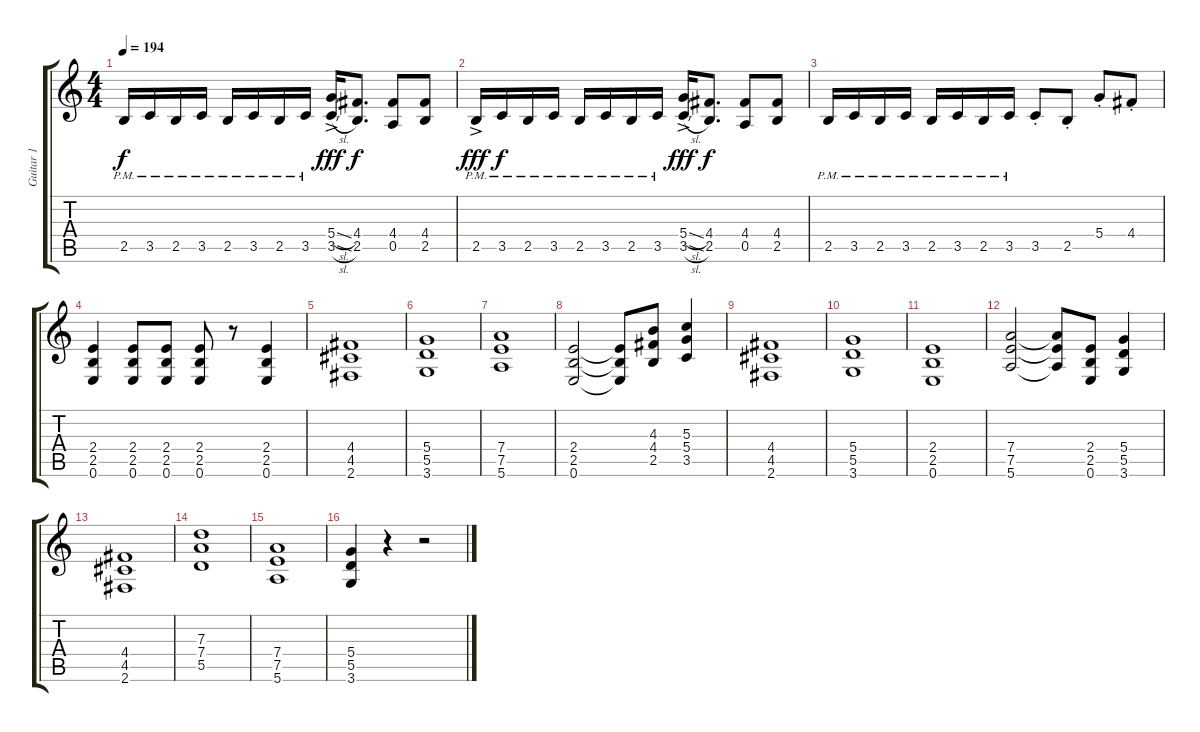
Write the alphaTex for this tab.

\track ("Guitar 1" "Guitar 1") {instrument distortionguitar}
\staff {score tabs}
\tuning (E4 B3 G3 D3 A2 E2) {hide}
\ts (4 4)
\tempo 194
\clef g2
\ks c
2.5{pm}.16{dy f} 3.5{pm}.16 2.5{pm}.16 3.5{pm}.16 2.5{pm}.16 3.5{pm}.16 2.5{pm}.16 3.5{pm}.16 (5.4{sl ac} 3.5{sl ac}).16{dy fff} (4.4 2.5).8{d dy f} (4.4 0.5).8 (4.4 2.5).8 |
2.5{ac pm}.16{dy fff} 3.5{pm}.16{dy f} 2.5{pm}.16 3.5{pm}.16 2.5{pm}.16 3.5{pm}.16 2.5{pm}.16 3.5{pm}.16 (5.4{sl ac} 3.5{sl}).16{dy fff} (4.4 2.5).8{d dy f} (4.4 0.5).8 (4.4 2.5).8 |
2.5{pm}.16 3.5{pm}.16 2.5{pm}.16 3.5{pm}.16 2.5{pm}.16 3.5{pm}.16 2.5{pm}.16 3.5{pm}.16 3.5{st}.8 2.5{st}.8 5.4{st}.8 4.4{st}.8 |
(2.4 2.5 0.6).4 (2.4 2.5 0.6).8 (2.4 2.5 0.6).8 (2.4 2.5 0.6).8 r.8 (2.4 2.5 0.6).4 |
(4.4 4.5 2.6).1 |
(5.4 5.5 3.6).1 |
(7.4 7.5 5.6).1 |
(2.4 2.5 0.6).2 (2.4{t} 2.5{t} 0.6{t}).8 (4.3 4.4 2.5).8 (5.3 5.4 3.5).4 |
(4.4 4.5 2.6).1 |
(5.4 5.5 3.6).1 |
(2.4 2.5 0.6).1 |
(7.4 7.5 5.6).2 (7.4{t} 7.5{t} 5.6{t}).8 (2.4 2.5 0.6).8 (5.4 5.5 3.6).4 |
(4.4 4.5 2.6).1 |
(7.3 7.4 5.5).1 |
(7.4 7.5 5.6).1 |
(5.4 5.5 3.6).4 r.4 r.2
